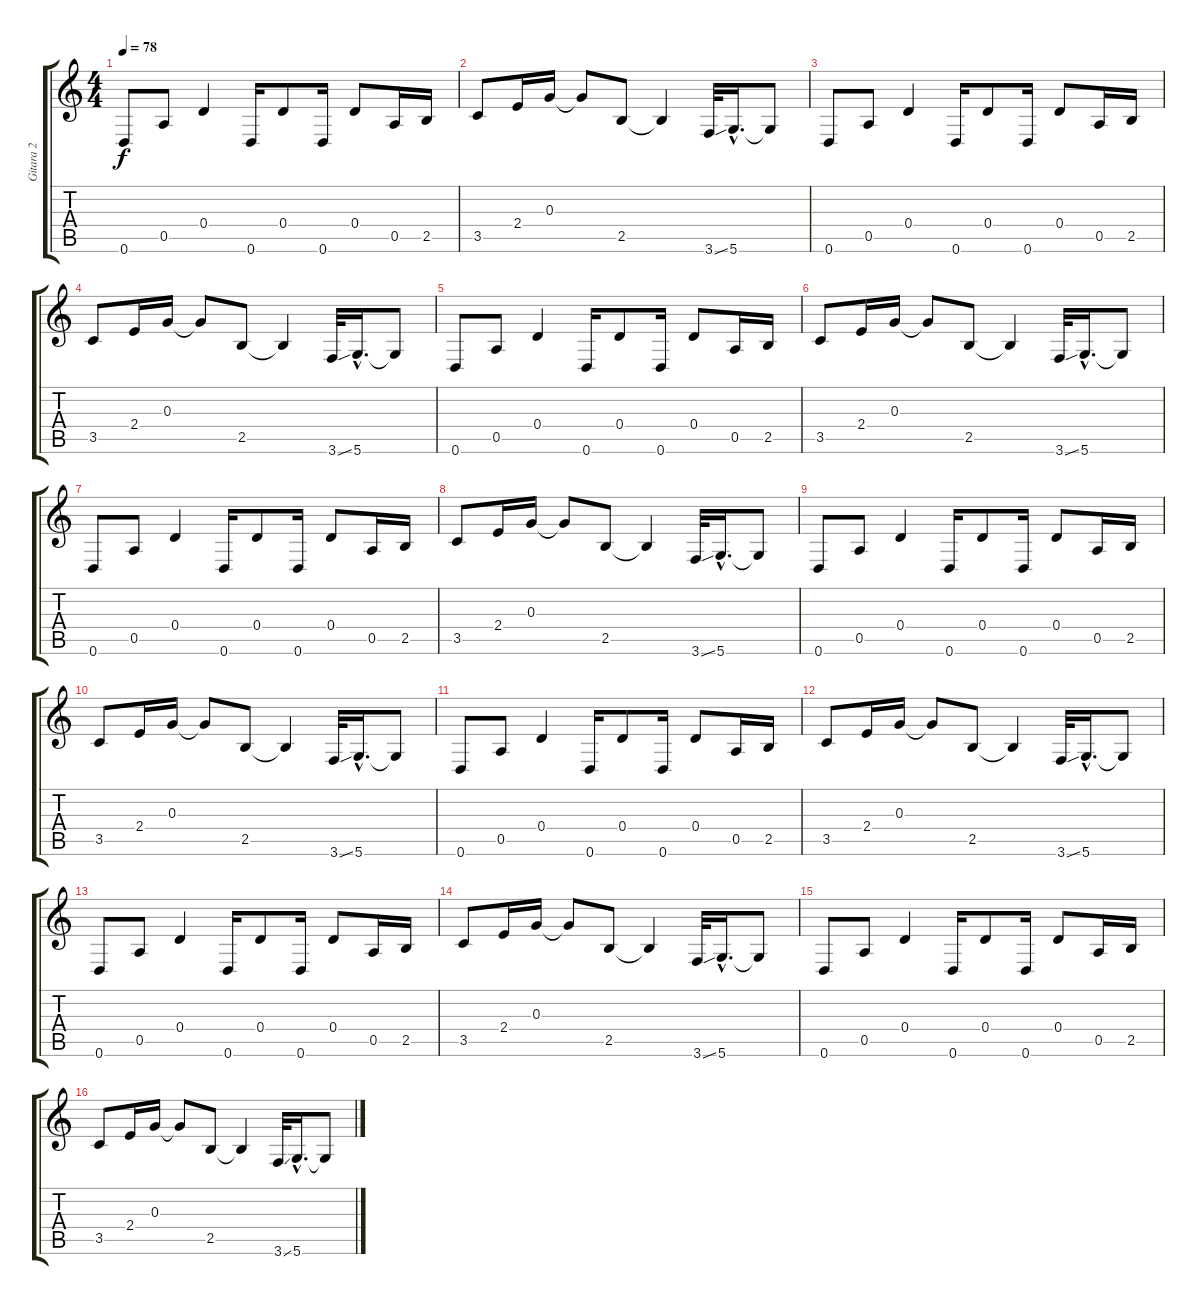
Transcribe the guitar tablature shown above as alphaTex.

\track ("Gitara 2 " "Gitara 2 ") {instrument overdrivenguitar}
\staff {score tabs}
\tuning (E4 B3 G3 D3 A2 D2) {hide}
\ts (4 4)
\tempo 78
\clef g2
\ks c
0.6.8{dy f} 0.5.8 0.4.4 0.6.16 0.4.8 0.6.16 0.4.8 0.5.16 2.5.16 |
3.5.8 2.4.16 0.3.16 0.3{t}.8 2.5.8 2.5{t}.4 3.6{ss}.32 5.6{hac}.16{d} 5.6{t}.8 |
0.6.8 0.5.8 0.4.4 0.6.16 0.4.8 0.6.16 0.4.8 0.5.16 2.5.16 |
3.5.8 2.4.16 0.3.16 0.3{t}.8 2.5.8 2.5{t}.4 3.6{ss}.32 5.6{hac}.16{d} 5.6{t}.8 |
0.6.8 0.5.8 0.4.4 0.6.16 0.4.8 0.6.16 0.4.8 0.5.16 2.5.16 |
3.5.8 2.4.16 0.3.16 0.3{t}.8 2.5.8 2.5{t}.4 3.6{ss}.32 5.6{hac}.16{d} 5.6{t}.8 |
0.6.8 0.5.8 0.4.4 0.6.16 0.4.8 0.6.16 0.4.8 0.5.16 2.5.16 |
3.5.8 2.4.16 0.3.16 0.3{t}.8 2.5.8 2.5{t}.4 3.6{ss}.32 5.6{hac}.16{d} 5.6{t}.8 |
0.6.8 0.5.8 0.4.4 0.6.16 0.4.8 0.6.16 0.4.8 0.5.16 2.5.16 |
3.5.8 2.4.16 0.3.16 0.3{t}.8 2.5.8 2.5{t}.4 3.6{ss}.32 5.6{hac}.16{d} 5.6{t}.8 |
0.6.8 0.5.8 0.4.4 0.6.16 0.4.8 0.6.16 0.4.8 0.5.16 2.5.16 |
3.5.8 2.4.16 0.3.16 0.3{t}.8 2.5.8 2.5{t}.4 3.6{ss}.32 5.6{hac}.16{d} 5.6{t}.8 |
0.6.8 0.5.8 0.4.4 0.6.16 0.4.8 0.6.16 0.4.8 0.5.16 2.5.16 |
3.5.8 2.4.16 0.3.16 0.3{t}.8 2.5.8 2.5{t}.4 3.6{ss}.32 5.6{hac}.16{d} 5.6{t}.8 |
0.6.8 0.5.8 0.4.4 0.6.16 0.4.8 0.6.16 0.4.8 0.5.16 2.5.16 |
3.5.8 2.4.16 0.3.16 0.3{t}.8 2.5.8 2.5{t}.4 3.6{ss}.32 5.6{hac}.16{d} 5.6{t}.8
